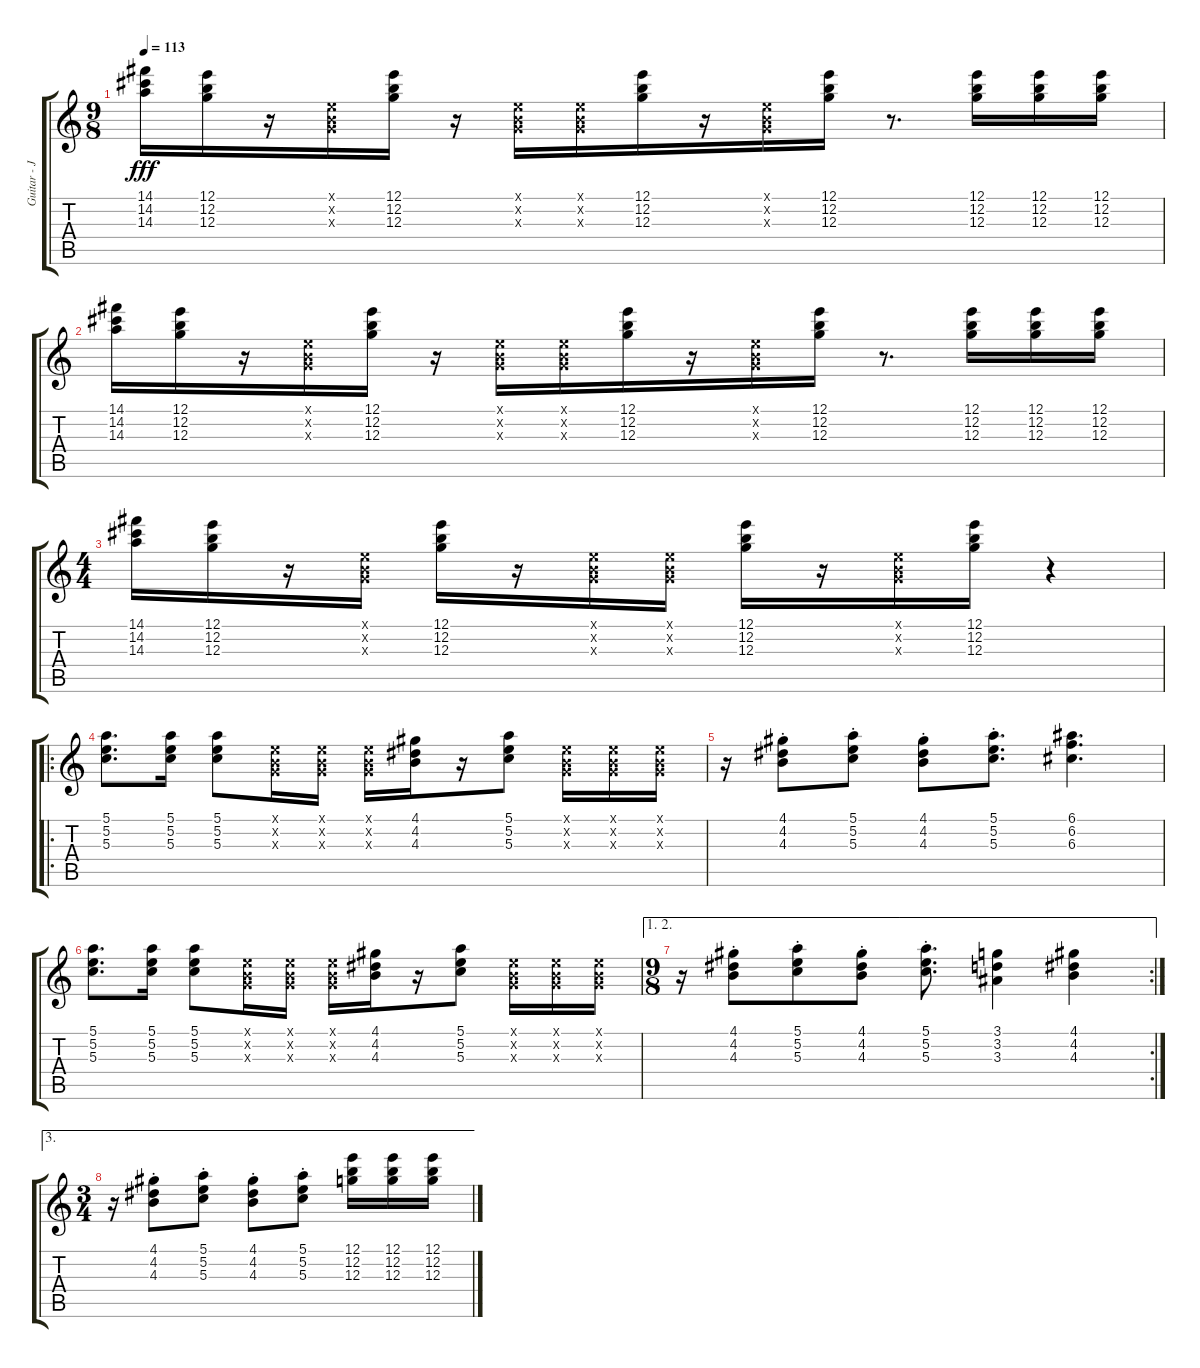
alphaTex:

\track ("Guitar - Jimmy Page" "Guitar - J") {instrument electricguitarclean}
\staff {score tabs}
\tuning (E4 B3 G3 D3 A2 E2) {hide}
\ts (9 8)
\tempo 113
\clef g2
\ks c
(14.1 14.2 14.3).16{dy fff} (12.1 12.2 12.3).16 r.16 (0.1{x} 0.2{x} 0.3{x}).16 (12.1 12.2 12.3).16 r.16 (0.1{x} 0.2{x} 0.3{x}).16 (0.1{x} 0.2{x} 0.3{x}).16 (12.1 12.2 12.3).16 r.16 (0.1{x} 0.2{x} 0.3{x}).16 (12.1 12.2 12.3).16 r.8{d} (12.1 12.2 12.3).16 (12.1 12.2 12.3).16 (12.1 12.2 12.3).16 |
(14.1 14.2 14.3).16 (12.1 12.2 12.3).16 r.16 (0.1{x} 0.2{x} 0.3{x}).16 (12.1 12.2 12.3).16 r.16 (0.1{x} 0.2{x} 0.3{x}).16 (0.1{x} 0.2{x} 0.3{x}).16 (12.1 12.2 12.3).16 r.16 (0.1{x} 0.2{x} 0.3{x}).16 (12.1 12.2 12.3).16 r.8{d} (12.1 12.2 12.3).16 (12.1 12.2 12.3).16 (12.1 12.2 12.3).16 |
\ts (4 4)
(14.1 14.2 14.3).16 (12.1 12.2 12.3).16 r.16 (0.1{x} 0.2{x} 0.3{x}).16 (12.1 12.2 12.3).16 r.16 (0.1{x} 0.2{x} 0.3{x}).16 (0.1{x} 0.2{x} 0.3{x}).16 (12.1 12.2 12.3).16 r.16 (0.1{x} 0.2{x} 0.3{x}).16 (12.1 12.2 12.3).16 r.4 |
\ro
(5.1 5.2 5.3).8{d} (5.1 5.2 5.3).16 (5.1 5.2 5.3).8 (0.1{x} 0.2{x} 0.3{x}).16 (0.1{x} 0.2{x} 0.3{x}).16 (0.1{x} 0.2{x} 0.3{x}).16 (4.1 4.2 4.3).16 r.16 (5.1 5.2 5.3).8 (0.1{x} 0.2{x} 0.3{x}).16 (0.1{x} 0.2{x} 0.3{x}).16 (0.1{x} 0.2{x} 0.3{x}).16 |
r.16 (4.1{st} 4.2{st} 4.3{st}).8 (5.1{st} 5.2{st} 5.3{st}).8 (4.1{st} 4.2{st} 4.3{st}).8 (5.1{st} 5.2{st} 5.3{st}).8{d} (6.1 6.2 6.3).4{d} |
(5.1 5.2 5.3).8{d} (5.1 5.2 5.3).16 (5.1 5.2 5.3).8 (0.1{x} 0.2{x} 0.3{x}).16 (0.1{x} 0.2{x} 0.3{x}).16 (0.1{x} 0.2{x} 0.3{x}).16 (4.1 4.2 4.3).16 r.16 (5.1 5.2 5.3).8 (0.1{x} 0.2{x} 0.3{x}).16 (0.1{x} 0.2{x} 0.3{x}).16 (0.1{x} 0.2{x} 0.3{x}).16 |
\ae (1 2)
\rc 2
\ts (9 8)
r.16 (4.1{st} 4.2{st} 4.3{st}).8 (5.1{st} 5.2{st} 5.3{st}).8 (4.1{st} 4.2{st} 4.3{st}).8 (5.1{st} 5.2{st} 5.3{st}).8{d} (3.1 3.2 3.3).4 (4.1 4.2 4.3).4 |
\ae 3
\ts (3 4)
r.16 (4.1{st} 4.2{st} 4.3{st}).8 (5.1{st} 5.2{st} 5.3{st}).8 (4.1{st} 4.2{st} 4.3{st}).8 (5.1{st} 5.2{st} 5.3{st}).8 (12.1 12.2 12.3).16 (12.1 12.2 12.3).16 (12.1 12.2 12.3).16
